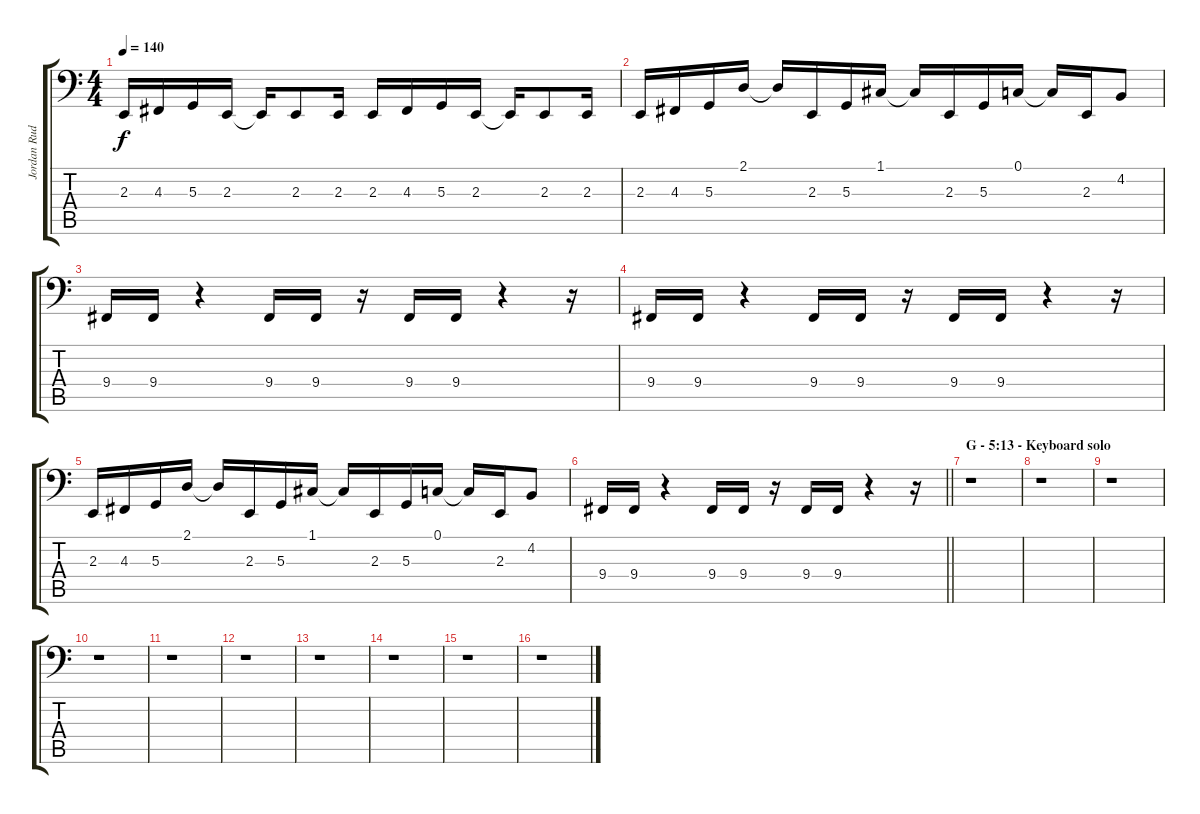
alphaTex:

\track ("Jordan Rudess - Left Hand" "Jordan Rud") {instrument acousticgrandpiano}
\staff {score tabs}
\tuning (C3 G2 D2 A1 E1 B0) {hide}
\ts (4 4)
\tempo 140
\clef f4
\ks c
2.3.16{dy f} 4.3.16 5.3.16 2.3.16 2.3{t}.16 2.3.8 2.3.16 2.3.16 4.3.16 5.3.16 2.3.16 2.3{t}.16 2.3.8 2.3.16 |
2.3.16 4.3.16 5.3.16 2.1.16 2.1{t}.16 2.3.16 5.3.16 1.1.16 1.1{t}.16 2.3.16 5.3.16 0.1.16 0.1{t}.16 2.3.16 4.2.8 |
9.4.16 9.4.16 r.4 9.4.16 9.4.16 r.16 9.4.16 9.4.16 r.4 r.16 |
9.4.16 9.4.16 r.4 9.4.16 9.4.16 r.16 9.4.16 9.4.16 r.4 r.16 |
2.3.16 4.3.16 5.3.16 2.1.16 2.1{t}.16 2.3.16 5.3.16 1.1.16 1.1{t}.16 2.3.16 5.3.16 0.1.16 0.1{t}.16 2.3.16 4.2.8 |
\barLineRight lightlight
9.4.16 9.4.16 r.4 9.4.16 9.4.16 r.16 9.4.16 9.4.16 r.4 r.16 |
\section ("" "G - 5:13 - Keyboard solo")
r.1 |
r.1 |
r.1 |
r.1 |
r.1 |
r.1 |
r.1 |
r.1 |
r.1 |
r.1
